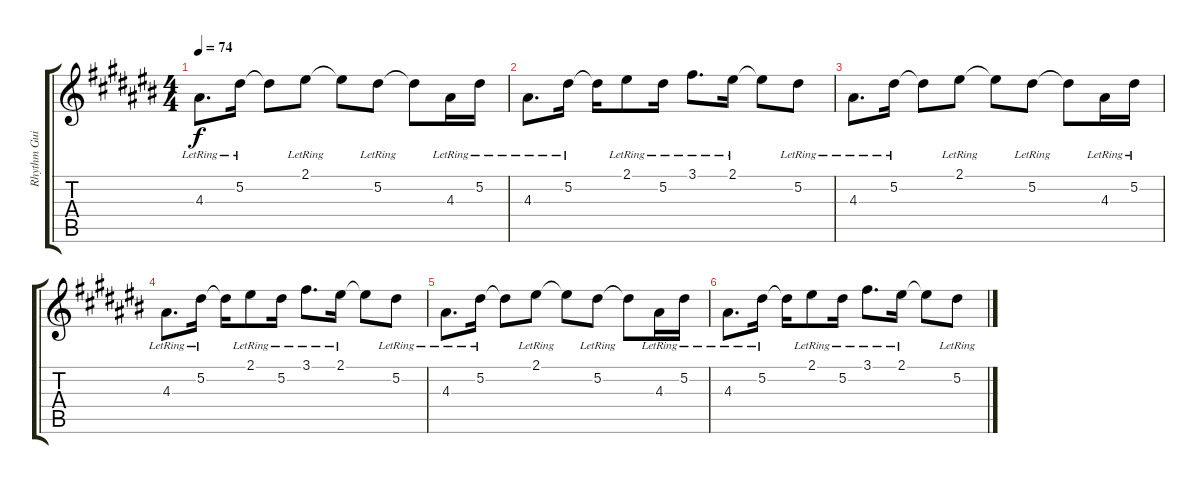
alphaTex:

\track ("Rhythm Guitar, clean" "Rhythm Gui") {instrument electricguitarclean}
\staff {score tabs}
\tuning (Eb4 Bb3 Gb3 Db3 Ab2 Db2) {hide}
\ts (4 4)
\tempo 74
\clef g2
\ks a#minor
4.3{lr}.8{d dy f} 5.2{lr}.16 5.2{t}.8 2.1{lr}.8 2.1{t}.8 5.2{lr}.8 5.2{t}.8 4.3{lr}.16 5.2{lr}.16 |
4.3{lr}.8{d} 5.2{lr}.16 5.2{t}.16 2.1{lr}.8 5.2{lr}.16 3.1{lr}.8{d} 2.1{lr}.16 2.1{t}.8 5.2{lr}.8 |
4.3{lr}.8{d} 5.2{lr}.16 5.2{t}.8 2.1{lr}.8 2.1{t}.8 5.2{lr}.8 5.2{t}.8 4.3{lr}.16 5.2{lr}.16 |
4.3{lr}.8{d} 5.2{lr}.16 5.2{t}.16 2.1{lr}.8 5.2{lr}.16 3.1{lr}.8{d} 2.1{lr}.16 2.1{t}.8 5.2{lr}.8 |
4.3{lr}.8{d} 5.2{lr}.16 5.2{t}.8 2.1{lr}.8 2.1{t}.8 5.2{lr}.8 5.2{t}.8 4.3{lr}.16 5.2{lr}.16 |
4.3{lr}.8{d} 5.2{lr}.16 5.2{t}.16 2.1{lr}.8 5.2{lr}.16 3.1{lr}.8{d} 2.1{lr}.16 2.1{t}.8 5.2{lr}.8
